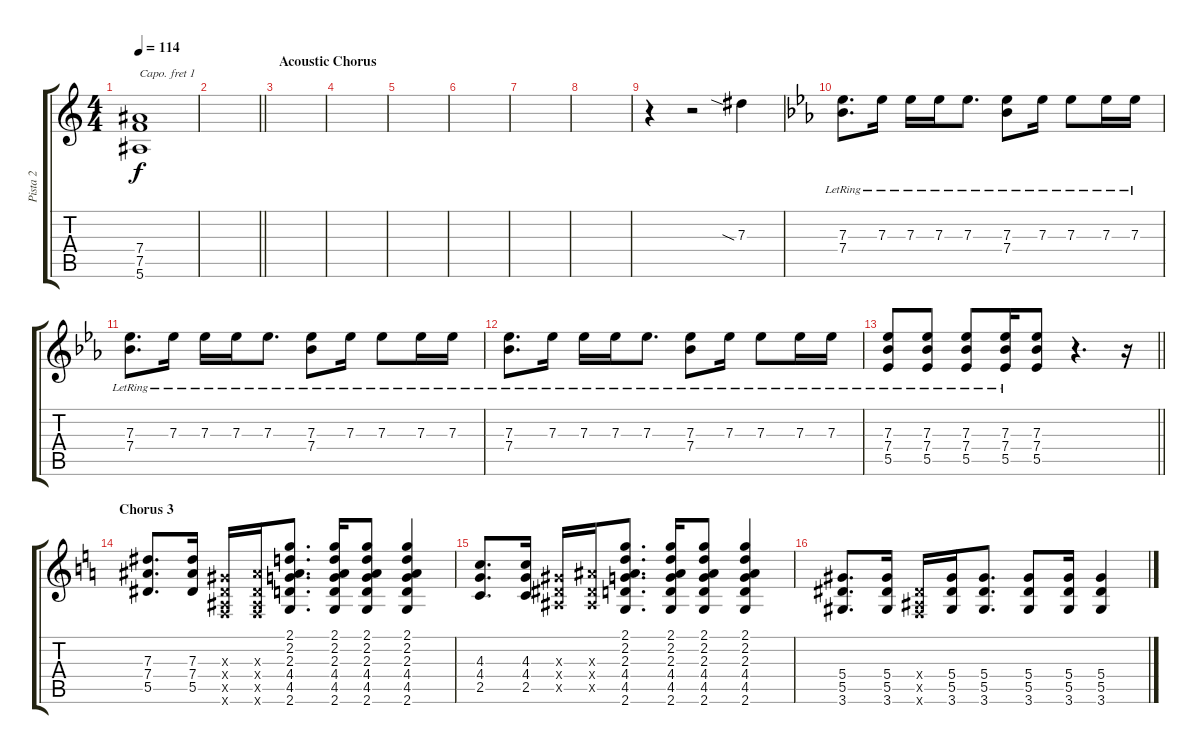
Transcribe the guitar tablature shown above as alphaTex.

\track ("Pista 2" "Pista 2") {instrument overdrivenguitar}
\staff {score tabs}
\capo 1
\tuning (E4 B3 G3 D3 A2 E2) {hide}
\ts (4 4)
\tempo 114
\clef g2
\ks c
(7.4 7.5 5.6).1{dy f} |
\barLineRight lightlight
|
\section ("" "Acoustic Chorus")
|
|
|
|
|
|
r.4 r.2 7.3{sia}.4 |
\ks eb
(7.3{lr} 7.4).8{d} 7.3{lr}.16 7.3{lr}.16 7.3{lr}.16 7.3{lr}.8{d} (7.3{lr} 7.4).8 7.3{lr}.16 7.3{lr}.8 7.3{lr}.16 7.3{lr}.16 |
(7.3{lr} 7.4{lr}).8{d} 7.3{lr}.16 7.3{lr}.16 7.3{lr}.16 7.3{lr}.8{d} (7.3{lr} 7.4).8 7.3{lr}.16 7.3{lr}.8 7.3{lr}.16 7.3{lr}.16 |
(7.3{lr} 7.4).8{d} 7.3{lr}.16 7.3{lr}.16 7.3{lr}.16 7.3{lr}.8{d} (7.3{lr} 7.4).8 7.3{lr}.16 7.3{lr}.8 7.3{lr}.16 7.3{lr}.16 |
\barLineRight lightlight
(7.3{lr} 7.4 5.5).8 (7.3{lr} 7.4 5.5).8 (7.3{lr} 7.4 5.5).8 (7.3{lr} 7.4 5.5).16 (7.3 7.4 5.5).8 r.4{d} r.16 |
\section ("" "Chorus 3")
\ks c
(7.3 7.4 5.5).8{d} (7.3 7.4 5.5).16 (0.3{x} 0.4{x} 0.5{x} 0.6{x}).16 (2.3{x} 0.4{x} 0.5{x} 0.6{x}).16 (2.1 2.2 2.3 4.4 4.5 2.6).8{d} (2.1 2.2 2.3 4.4 4.5 2.6).16 (2.1 2.2 2.3 4.4 4.5 2.6).8 (2.1 2.2 2.3 4.4 4.5 2.6).4 |
(4.3 4.4 2.5).8{d} (4.3 4.4 2.5).16 (0.3{x} 0.4{x} 0.5{x}).16 (2.3{x} 0.4{x} 0.5{x}).16 (2.1 2.2 2.3 4.4 4.5 2.6).8{d} (2.1 2.2 2.3 4.4 4.5 2.6).16 (2.1 2.2 2.3 4.4 4.5 2.6).8 (2.1 2.2 2.3 4.4 4.5 2.6).4 |
(5.4 5.5 3.6).8{d} (5.4 5.5 3.6).16 (0.4{x} 0.5{x} 0.6{x}).16 (5.4 5.5 3.6).16 (5.4 5.5 3.6).8{d} (5.4 5.5 3.6).8 (5.4 5.5 3.6).16 (5.4 5.5 3.6).4
